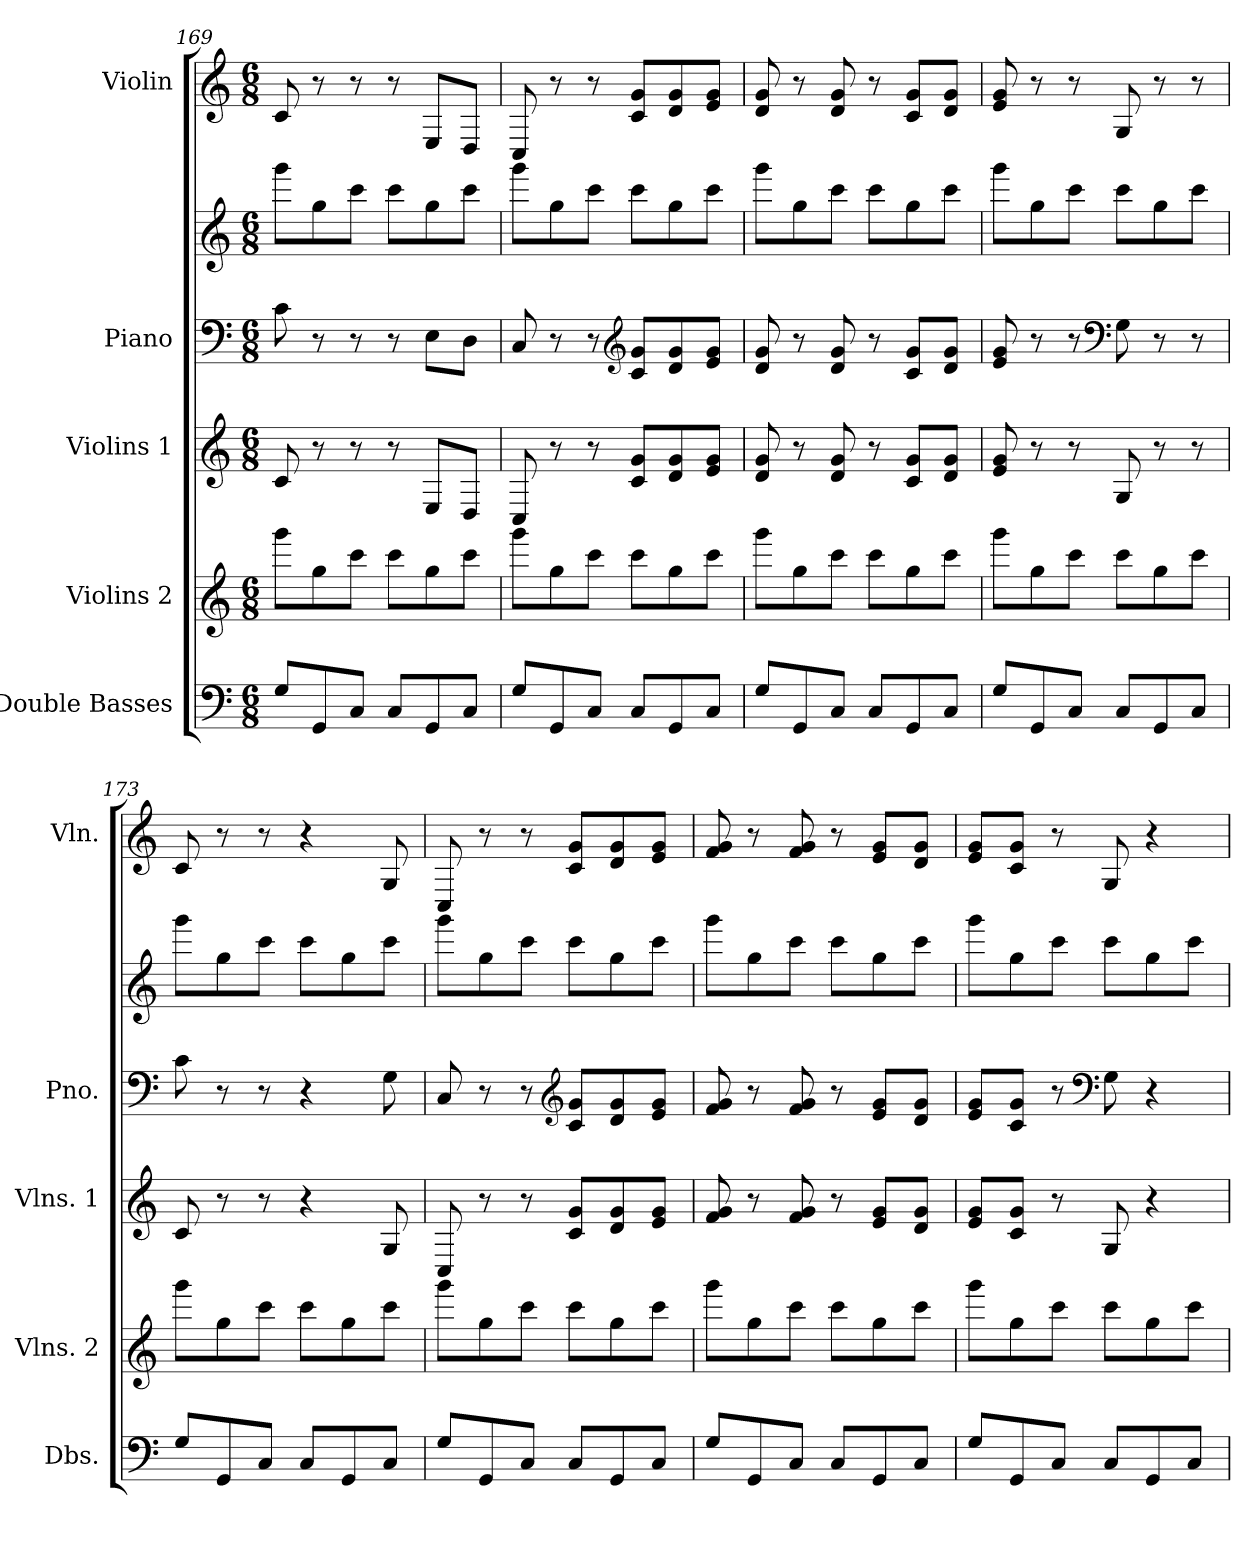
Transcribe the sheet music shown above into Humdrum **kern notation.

**kern	**kern	**kern	**kern	**kern	**kern
*part5	*part4	*part3	*part2	*part2	*part1
*staff6	*staff5	*staff4	*staff3	*staff2	*staff1
*I"Double Basses	*I"Violins 2	*I"Violins 1	*I"Piano	*	*I"Violin
*I'Dbs.	*I'Vlns. 2	*I'Vlns. 1	*I'Pno.	*	*I'Vln.
*clefF4	*clefG2	*clefG2	*clefF4	*clefG2	*clefG2
*k[]	*k[]	*k[]	*k[]	*k[]	*k[]
*C:	*C:	*C:	*C:	*C:	*C:
*M6/8	*M6/8	*M6/8	*M6/8	*M6/8	*M6/8
=169	=169	=169	=169	=169	=169
8G/L	8ggg\L	8c/	8c\	8ggg\L	8c/
8GG/	8gg\	8r	8r	8gg\	8r
8C/J	8ccc\J	8r	8r	8ccc\J	8r
8C/L	8ccc\L	8r	8r	8ccc\L	8r
8GG/	8gg\	8E/L	8E\L	8gg\	8E/L
8C/J	8ccc\J	8D/J	8D\J	8ccc\J	8D/J
!!LO:PB:g=z
=170	=170	=170	=170	=170	=170
8G/L	8ggg\L	8C/	8C/	8ggg\L	8C/
8GG/	8gg\	8r	8r	8gg\	8r
8C/J	8ccc\J	8r	8r	8ccc\J	8r
*	*	*	*clefG2	*	*
8C/L	8ccc\L	8c/ 8g/L	8c/ 8g/L	8ccc\L	8c/ 8g/L
8GG/	8gg\	8d/ 8g/	8d/ 8g/	8gg\	8d/ 8g/
8C/J	8ccc\J	8e/ 8g/J	8e/ 8g/J	8ccc\J	8e/ 8g/J
=171	=171	=171	=171	=171	=171
8G/L	8ggg\L	8d/ 8g/	8d/ 8g/	8ggg\L	8d/ 8g/
8GG/	8gg\	8r	8r	8gg\	8r
8C/J	8ccc\J	8d/ 8g/	8d/ 8g/	8ccc\J	8d/ 8g/
8C/L	8ccc\L	8r	8r	8ccc\L	8r
8GG/	8gg\	8c/ 8g/L	8c/ 8g/L	8gg\	8c/ 8g/L
8C/J	8ccc\J	8d/ 8g/J	8d/ 8g/J	8ccc\J	8d/ 8g/J
!!LO:PB:g=z
=172	=172	=172	=172	=172	=172
8G/L	8ggg\L	8e/ 8g/	8e/ 8g/	8ggg\L	8e/ 8g/
8GG/	8gg\	8r	8r	8gg\	8r
8C/J	8ccc\J	8r	8r	8ccc\J	8r
*	*	*	*clefF4	*	*
8C/L	8ccc\L	8G/	8G\	8ccc\L	8G/
8GG/	8gg\	8r	8r	8gg\	8r
8C/J	8ccc\J	8r	8r	8ccc\J	8r
=173	=173	=173	=173	=173	=173
8G/L	8ggg\L	8c/	8c\	8ggg\L	8c/
8GG/	8gg\	8r	8r	8gg\	8r
8C/J	8ccc\J	8r	8r	8ccc\J	8r
8C/L	8ccc\L	4r	4r	8ccc\L	4r
8GG/	8gg\	.	.	8gg\	.
8C/J	8ccc\J	8G/	8G\	8ccc\J	8G/
!!LO:PB:g=z
=174	=174	=174	=174	=174	=174
8G/L	8ggg\L	8C/	8C/	8ggg\L	8C/
8GG/	8gg\	8r	8r	8gg\	8r
8C/J	8ccc\J	8r	8r	8ccc\J	8r
*	*	*	*clefG2	*	*
8C/L	8ccc\L	8c/ 8g/L	8c/ 8g/L	8ccc\L	8c/ 8g/L
8GG/	8gg\	8d/ 8g/	8d/ 8g/	8gg\	8d/ 8g/
8C/J	8ccc\J	8e/ 8g/J	8e/ 8g/J	8ccc\J	8e/ 8g/J
=175	=175	=175	=175	=175	=175
8G/L	8ggg\L	8f/ 8g/	8f/ 8g/	8ggg\L	8f/ 8g/
8GG/	8gg\	8r	8r	8gg\	8r
8C/J	8ccc\J	8f/ 8g/	8f/ 8g/	8ccc\J	8f/ 8g/
8C/L	8ccc\L	8r	8r	8ccc\L	8r
8GG/	8gg\	8e/ 8g/L	8e/ 8g/L	8gg\	8e/ 8g/L
8C/J	8ccc\J	8d/ 8g/J	8d/ 8g/J	8ccc\J	8d/ 8g/J
=176	=176	=176	=176	=176	=176
8G/L	8ggg\L	8e/ 8g/L	8e/ 8g/L	8ggg\L	8e/ 8g/L
8GG/	8gg\	8c/ 8g/J	8c/ 8g/J	8gg\	8c/ 8g/J
8C/J	8ccc\J	8r	8r	8ccc\J	8r
*	*	*	*clefF4	*	*
8C/L	8ccc\L	8G/	8G\	8ccc\L	8G/
8GG/	8gg\	4r	4r	8gg\	4r
8C/J	8ccc\J	.	.	8ccc\J	.
=	=	=	=	=	=
*-	*-	*-	*-	*-	*-
